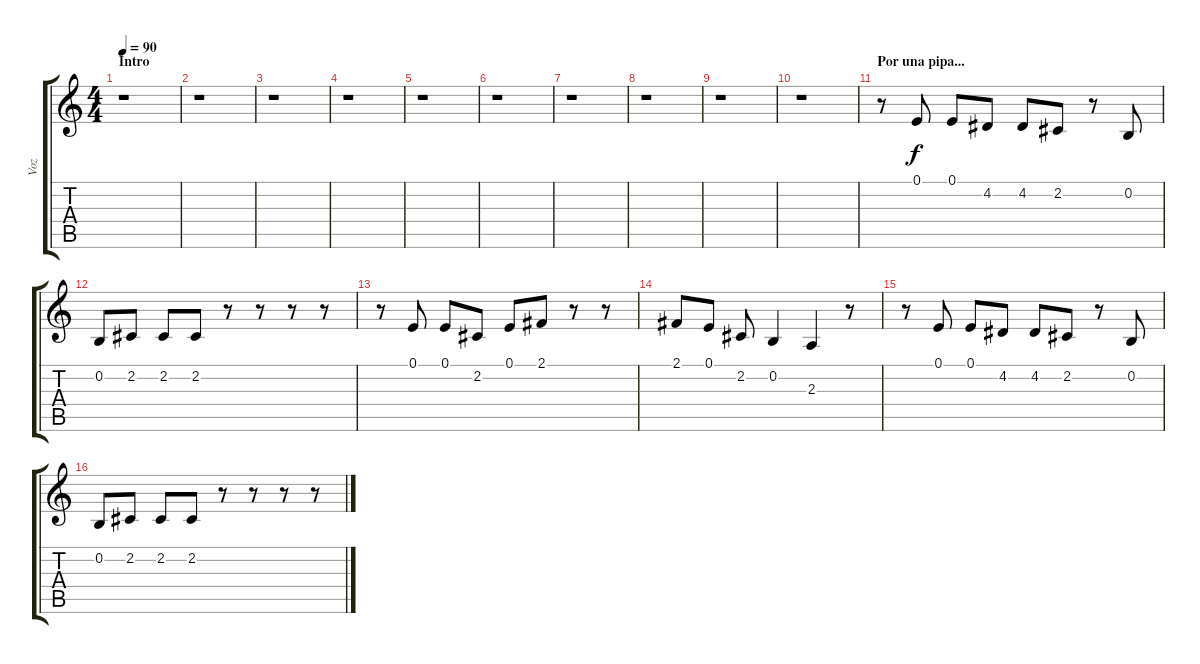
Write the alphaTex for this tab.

\track ("Voz" "Voz") {instrument acousticgrandpiano}
\staff {score tabs}
\tuning (E4 B3 G3 D3 A2 E2) {hide}
\ts (4 4)
\section ("" "Intro")
\tempo 90
\clef g2
\ks c
r.1{dy f instrument acousticgrandpiano} |
r.1 |
r.1 |
r.1 |
r.1 |
r.1 |
r.1 |
r.1 |
r.1 |
r.1 |
\section ("" "Por una pipa...")
r.8 0.1.8 0.1.8 4.2.8 4.2.8 2.2.8 r.8 0.2.8 |
0.2.8 2.2.8 2.2.8 2.2.8 r.8 r.8 r.8 r.8 |
r.8 0.1.8 0.1.8 2.2.8 0.1.8 2.1.8 r.8 r.8 |
2.1.8 0.1.8 2.2.8 0.2.4 2.3.4 r.8 |
r.8 0.1.8 0.1.8 4.2.8 4.2.8 2.2.8 r.8 0.2.8 |
0.2.8 2.2.8 2.2.8 2.2.8 r.8 r.8 r.8 r.8
